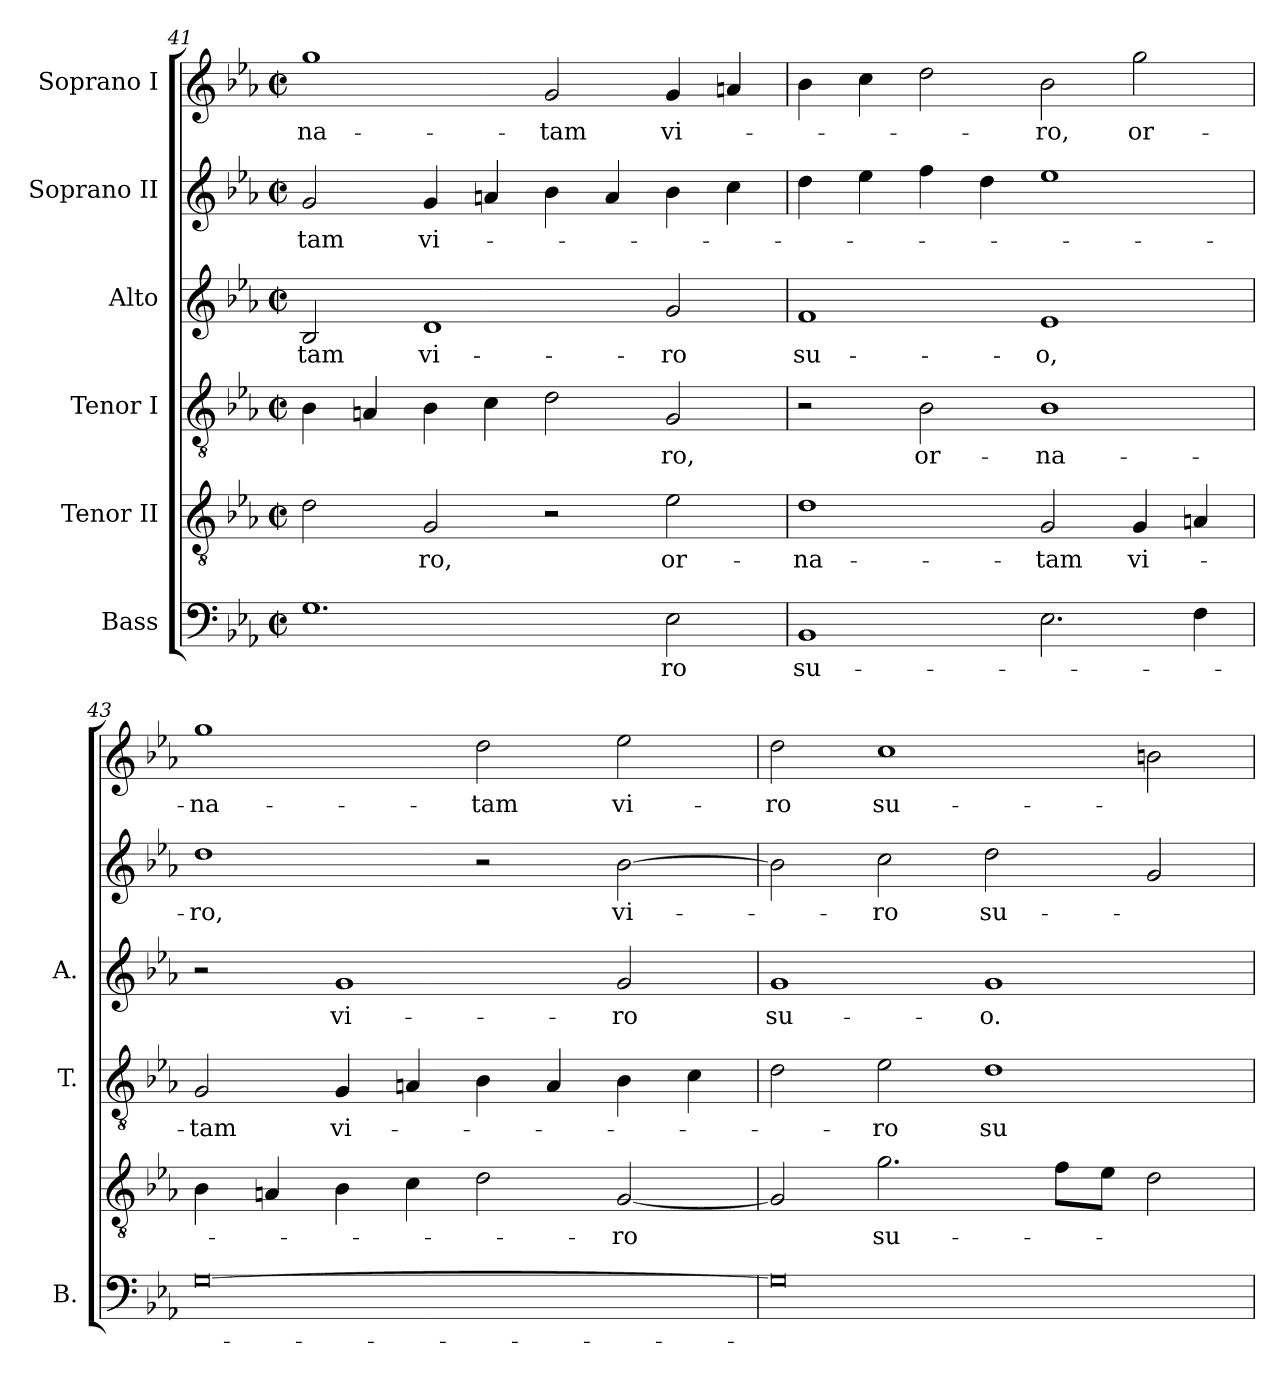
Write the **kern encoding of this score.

**kern	**text	**kern	**text	**kern	**text	**kern	**text	**kern	**text	**kern	**text
*part6	*part6	*part5	*part5	*part4	*part4	*part3	*part3	*part2	*part2	*part1	*part1
*staff6	*staff6	*staff5	*staff5	*staff4	*staff4	*staff3	*staff3	*staff2	*staff2	*staff1	*staff1
*I"Bass	*	*I"Tenor II	*	*I"Tenor I	*	*I"Alto	*	*I"Soprano II	*	*I"Soprano I	*
*I'B.	*	*	*	*I'T.	*	*I'A.	*	*	*	*	*
*clefF4	*	*clefGv2	*	*clefGv2	*	*clefG2	*	*clefG2	*	*clefG2	*
*	*	*ITrd7c12	*	*ITrd7c12	*	*ITrd7c12	*	*	*	*	*
*k[b-e-a-]	*	*k[b-e-a-]	*	*k[b-e-a-]	*	*k[b-e-a-]	*	*k[b-e-a-]	*	*k[b-e-a-]	*
*E-:	*	*E-:	*	*E-:	*	*E-:	*	*E-:	*	*E-:	*
*M2/2	*	*M2/2	*	*M2/2	*	*M2/2	*	*M2/2	*	*M2/2	*
*met(c|)	*	*met(c|)	*	*met(c|)	*	*met(c|)	*	*met(c|)	*	*met(c|)	*
=41	=41	=41	=41	=41	=41	=41	=41	=41	=41	=41	=41
!	!	!	!	!	!	!	!LO:LY:b:color=#000000	!	!	!	!
!	!	!	!	!	!	!	!	!	!LO:LY:b:color=#000000	!	!
!	!	!	!	!	!	!	!	!	!	!	!LO:LY:b:color=#000000
1.Gi	.	2Di\	.	4BB-i\	.	2BB-i/	-tam	2gi/	-tam	1ggi	-na-
.	.	.	.	4AAni/	.	.	.	.	.	.	.
!	!	!	!LO:LY:b:color=#000000	!	!	!	!	!	!	!	!
!	!	!	!	!	!	!	!LO:LY:b:color=#000000	!	!	!	!
!	!	!	!	!	!	!	!	!	!LO:LY:b:color=#000000	!	!
.	.	2GGi/	-ro,	4BB-i\	.	1Di	vi-	4gi/	vi-	.	.
.	.	.	.	4Ci\	.	.	.	4ani/	.	.	.
!	!	!	!	!	!	!	!	!	!	!	!LO:LY:b:color=#000000
.	.	2r	.	2Di\	.	.	.	4b-i\	.	2gi/	-tam
.	.	.	.	.	.	.	.	4ai/	.	.	.
!	!LO:LY:b:color=#000000	!	!	!	!	!	!	!	!	!	!
!	!	!	!LO:LY:b:color=#000000	!	!	!	!	!	!	!	!
!	!	!	!	!	!LO:LY:b:color=#000000	!	!	!	!	!	!
!	!	!	!	!	!	!	!LO:LY:b:color=#000000	!	!	!	!
!	!	!	!	!	!	!	!	!	!	!	!LO:LY:b:color=#000000
2E-i\	-ro	2E-i\	or-	2GGi/	-ro,	2Gi/	-ro	4b-i\	.	4gi/	vi-
.	.	.	.	.	.	.	.	4cci\	.	4ani/	.
!!LO:PB:g=z
=42	=42	=42	=42	=42	=42	=42	=42	=42	=42	=42	=42
!	!LO:LY:b:color=#000000	!	!	!	!	!	!	!	!	!	!
!	!	!	!LO:LY:b:color=#000000	!	!	!	!	!	!	!	!
!	!	!	!	!	!	!	!LO:LY:b:color=#000000	!	!	!	!
1BB-i	su-	1Di	-na-	2r	.	1Fi	su-	4ddi\	.	4b-i\	.
.	.	.	.	.	.	.	.	4ee-i\	.	4cci\	.
!	!	!	!	!	!LO:LY:b:color=#000000	!	!	!	!	!	!
.	.	.	.	2BB-i\	or-	.	.	4ffi\	.	2ddi\	.
.	.	.	.	.	.	.	.	4ddi\	.	.	.
!	!	!	!LO:LY:b:color=#000000	!	!	!	!	!	!	!	!
!	!	!	!	!	!LO:LY:b:color=#000000	!	!	!	!	!	!
!	!	!	!	!	!	!	!LO:LY:b:color=#000000	!	!	!	!
!	!	!	!	!	!	!	!	!	!	!	!LO:LY:b:color=#000000
2.E-i\	.	2GGi/	-tam	1BB-i	-na-	1E-i	-o,	1ee-i	.	2b-i\	-ro,
!	!	!	!LO:LY:b:color=#000000	!	!	!	!	!	!	!	!
!	!	!	!	!	!	!	!	!	!	!	!LO:LY:b:color=#000000
.	.	4GGi/	vi-	.	.	.	.	.	.	2ggi\	or-
4Fi\	.	4AAni/	.	.	.	.	.	.	.	.	.
=43	=43	=43	=43	=43	=43	=43	=43	=43	=43	=43	=43
!	!	!	!	!	!LO:LY:b:color=#000000	!	!	!	!	!	!
!	!	!	!	!	!	!	!	!	!LO:LY:b:color=#000000	!	!
!	!	!	!	!	!	!	!	!	!	!	!LO:LY:b:color=#000000
[>0Gi	.	4BB-i\	.	2GGi/	-tam	2r	.	1ddi	-ro,	1ggi	-na-
.	.	4AAni/	.	.	.	.	.	.	.	.	.
!	!	!	!	!	!LO:LY:b:color=#000000	!	!	!	!	!	!
!	!	!	!	!	!	!	!LO:LY:b:color=#000000	!	!	!	!
.	.	4BB-i\	.	4GGi/	vi-	1Gi	vi-	.	.	.	.
.	.	4Ci\	.	4AAni/	.	.	.	.	.	.	.
!	!	!	!	!	!	!	!	!	!	!	!LO:LY:b:color=#000000
.	.	2Di\	.	4BB-i\	.	.	.	2r	.	2ddi\	-tam
.	.	.	.	4AAi/	.	.	.	.	.	.	.
!	!	!	!LO:LY:b:color=#000000	!	!	!	!	!	!	!	!
!	!	!	!	!	!	!	!LO:LY:b:color=#000000	!	!	!	!
!	!	!	!	!	!	!	!	!	!LO:LY:b:color=#000000	!	!
!	!	!	!	!	!	!	!	!	!	!	!LO:LY:b:color=#000000
.	.	[<2GGi/	-ro	4BB-i\	.	2Gi/	-ro	[>2b-i\	vi-	2ee-i\	vi-
.	.	.	.	4Ci\	.	.	.	.	.	.	.
=44	=44	=44	=44	=44	=44	=44	=44	=44	=44	=44	=44
!	!	!	!	!	!	!	!LO:LY:b:color=#000000	!	!	!	!
!	!	!	!	!	!	!	!	!	!	!	!LO:LY:b:color=#000000
0Gi]	.	2GGi/]	.	2Di\	.	1Gi	su-	2b-i\]	.	2ddi\	-ro
!	!	!	!LO:LY:b:color=#000000	!	!	!	!	!	!	!	!
!	!	!	!	!	!LO:LY:b:color=#000000	!	!	!	!	!	!
!	!	!	!	!	!	!	!	!	!LO:LY:b:color=#000000	!	!
!	!	!	!	!	!	!	!	!	!	!	!LO:LY:b:color=#000000
.	.	2.Gi\	su-	2E-i\	-ro	.	.	2cci\	-ro	1cci	su-
!	!	!	!	!	!LO:LY:b:color=#000000	!	!	!	!	!	!
!	!	!	!	!	!	!	!LO:LY:b:color=#000000	!	!	!	!
!	!	!	!	!	!	!	!	!	!LO:LY:b:color=#000000	!	!
.	.	.	.	1Di	su-	1Gi	-o.	2ddi\	su-	.	.
.	.	8Fi\L	.	.	.	.	.	.	.	.	.
.	.	8E-i\J	.	.	.	.	.	.	.	.	.
.	.	2Di\	.	.	.	.	.	2gi/	.	2bni\	.
=	=	=	=	=	=	=	=	=	=	=	=
*-	*-	*-	*-	*-	*-	*-	*-	*-	*-	*-	*-
